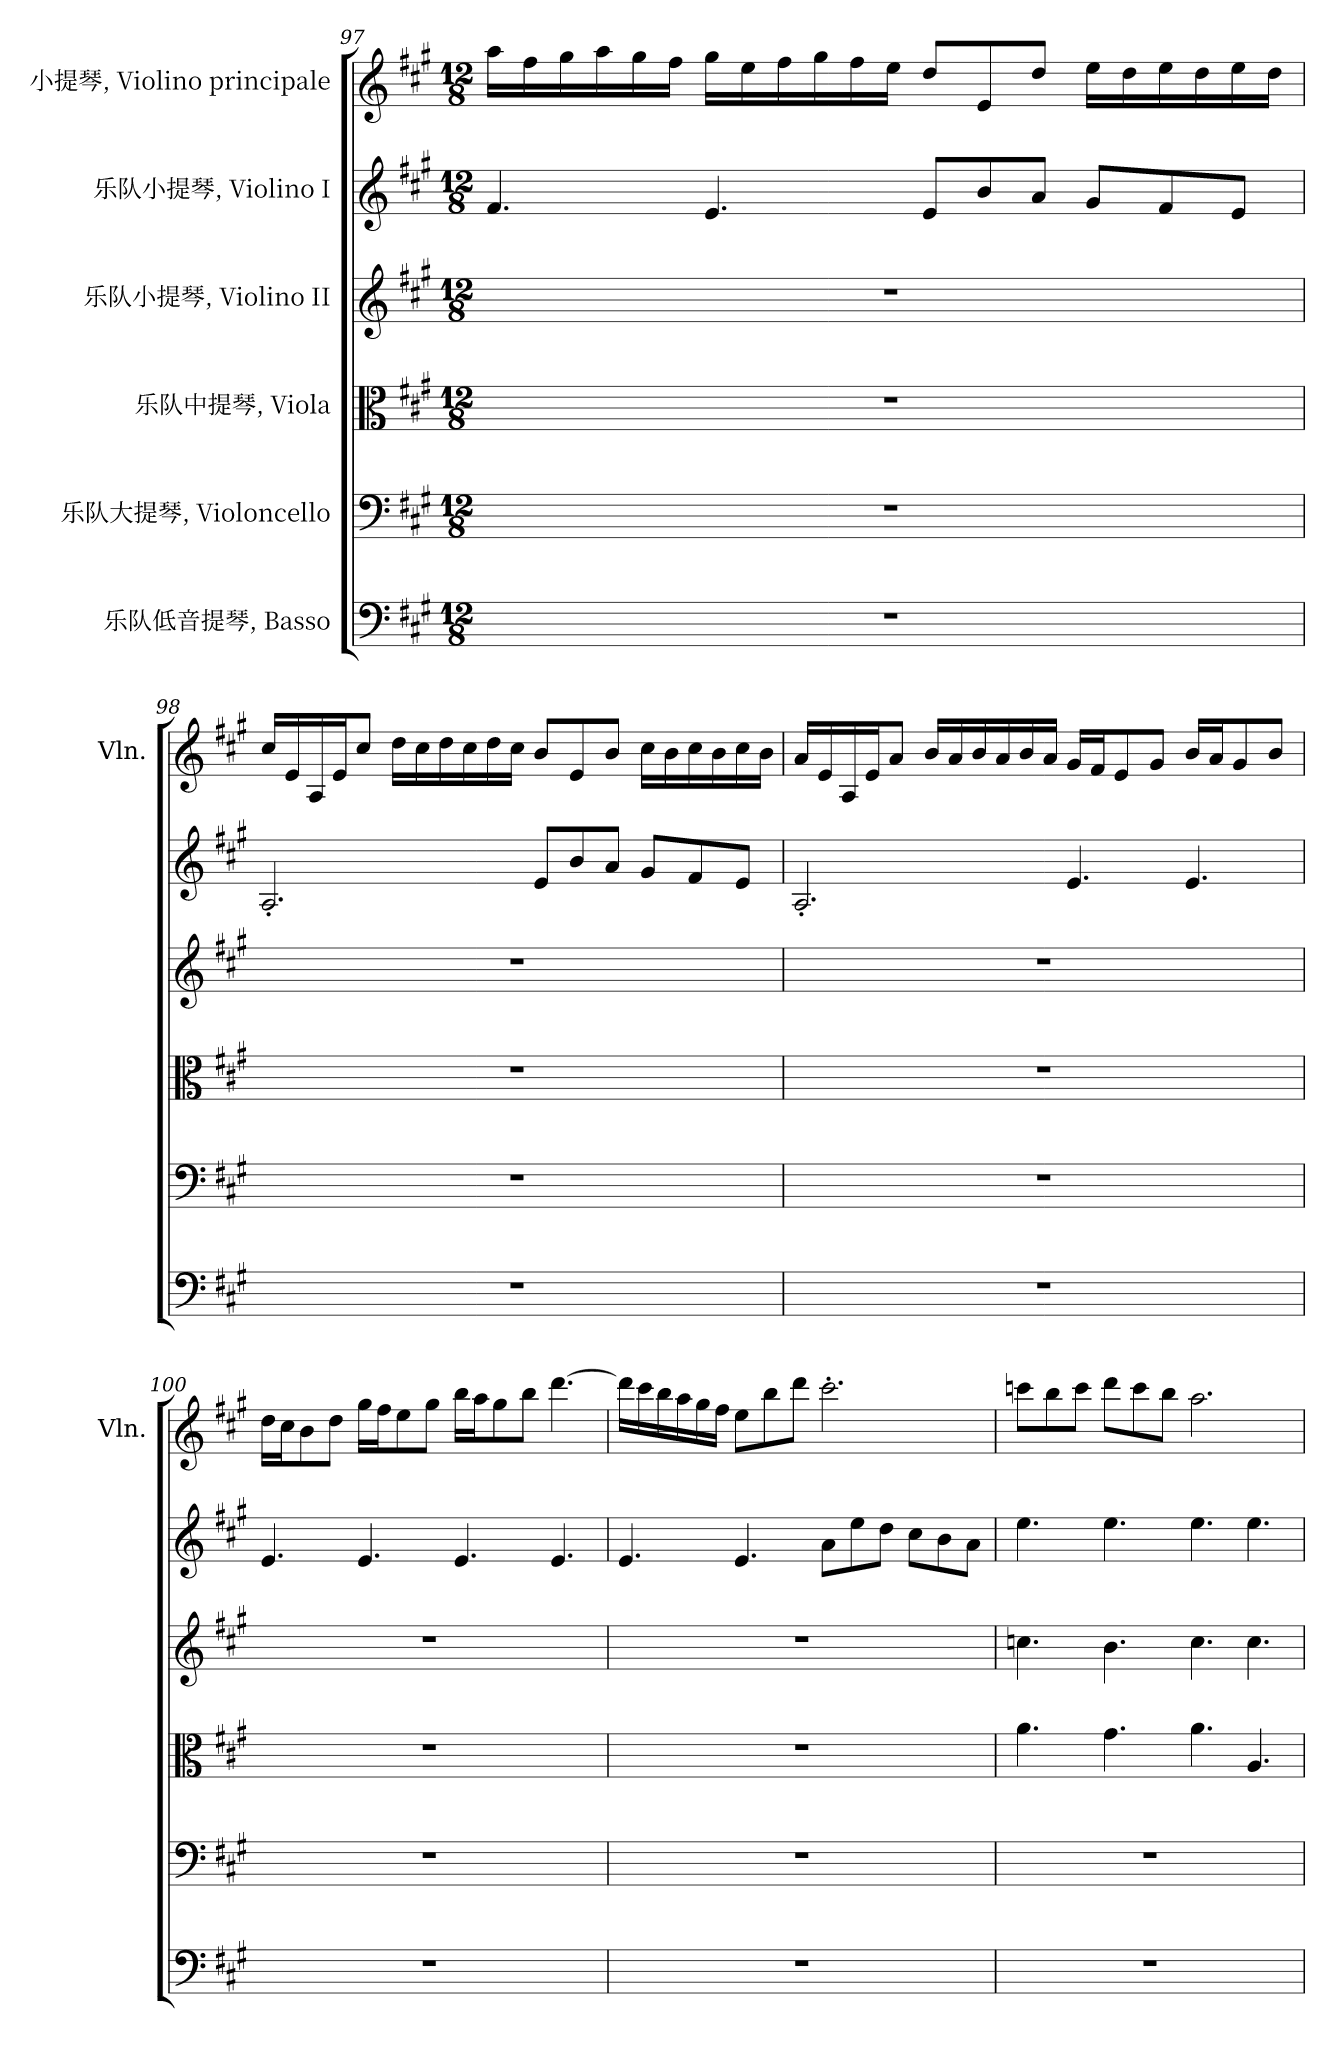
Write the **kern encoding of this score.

**kern	**kern	**kern	**kern	**kern	**kern
*part6	*part5	*part4	*part3	*part2	*part1
*staff6	*staff5	*staff4	*staff3	*staff2	*staff1
*I"乐队低音提琴, Basso	*I"乐队大提琴, Violoncello	*I"乐队中提琴, Viola	*I"乐队小提琴, Violino II	*I"乐队小提琴, Violino I	*I"小提琴, Violino principale
*	*	*	*	*	*I'Vln.
!!LO:LB:g=z
*clefF4	*clefF4	*clefC3	*clefG2	*clefG2	*clefG2
*ITrd7c12	*	*	*	*	*
*k[f#c#g#]	*k[f#c#g#]	*k[f#c#g#]	*k[f#c#g#]	*k[f#c#g#]	*k[f#c#g#]
*M12/8	*M12/8	*M12/8	*M12/8	*M12/8	*M12/8
=97	=97	=97	=97	=97	=97
1.r	1.r	1.r	1.r	4.f#/	16aa\LL
.	.	.	.	.	16ff#\
.	.	.	.	.	16gg#\
.	.	.	.	.	16aa\
.	.	.	.	.	16gg#\
.	.	.	.	.	16ff#\JJ
.	.	.	.	4.e/	16gg#\LL
.	.	.	.	.	16ee\
.	.	.	.	.	16ff#\
.	.	.	.	.	16gg#\
.	.	.	.	.	16ff#\
.	.	.	.	.	16ee\JJ
.	.	.	.	8e/L	8dd/L
.	.	.	.	8b/	8e/
.	.	.	.	8a/J	8dd/J
.	.	.	.	8g#/L	16ee\LL
.	.	.	.	.	16dd\
.	.	.	.	8f#/	16ee\
.	.	.	.	.	16dd\
.	.	.	.	8e/J	16ee\
.	.	.	.	.	16dd\JJ
=98	=98	=98	=98	=98	=98
1.r	1.r	1.r	1.r	2.A'/	16cc#/LL
.	.	.	.	.	16e/
.	.	.	.	.	16A/
.	.	.	.	.	16e/J
.	.	.	.	.	8cc#/J
.	.	.	.	.	16dd\LL
.	.	.	.	.	16cc#\
.	.	.	.	.	16dd\
.	.	.	.	.	16cc#\
.	.	.	.	.	16dd\
.	.	.	.	.	16cc#\JJ
.	.	.	.	8e/L	8b/L
.	.	.	.	8b/	8e/
.	.	.	.	8a/J	8b/J
.	.	.	.	8g#/L	16cc#\LL
.	.	.	.	.	16b\
.	.	.	.	8f#/	16cc#\
.	.	.	.	.	16b\
.	.	.	.	8e/J	16cc#\
.	.	.	.	.	16b\JJ
!!LO:PB:g=z
=99	=99	=99	=99	=99	=99
1.r	1.r	1.r	1.r	2.A'/	16a/LL
.	.	.	.	.	16e/
.	.	.	.	.	16A/
.	.	.	.	.	16e/J
.	.	.	.	.	8a/J
.	.	.	.	.	16b/LL
.	.	.	.	.	16a/
.	.	.	.	.	16b/
.	.	.	.	.	16a/
.	.	.	.	.	16b/
.	.	.	.	.	16a/JJ
.	.	.	.	4.e/	16g#/LL
.	.	.	.	.	16f#/J
.	.	.	.	.	8e/
.	.	.	.	.	8g#/J
.	.	.	.	4.e/	16b/LL
.	.	.	.	.	16a/J
.	.	.	.	.	8g#/
.	.	.	.	.	8b/J
=100	=100	=100	=100	=100	=100
1.r	1.r	1.r	1.r	4.e/	16dd\LL
.	.	.	.	.	16cc#\J
.	.	.	.	.	8b\
.	.	.	.	.	8dd\J
.	.	.	.	4.e/	16gg#\LL
.	.	.	.	.	16ff#\J
.	.	.	.	.	8ee\
.	.	.	.	.	8gg#\J
.	.	.	.	4.e/	16bb\LL
.	.	.	.	.	16aa\J
.	.	.	.	.	8gg#\
.	.	.	.	.	8bb\J
.	.	.	.	4.e/	[4.ddd\
!!LO:LB:g=z
=101	=101	=101	=101	=101	=101
1.r	1.r	1.r	1.r	4.e/	16ddd\LL]
.	.	.	.	.	16ccc#\
.	.	.	.	.	16bb\
.	.	.	.	.	16aa\
.	.	.	.	.	16gg#\
.	.	.	.	.	16ff#\JJ
.	.	.	.	4.e/	8ee\L
.	.	.	.	.	8bb\
.	.	.	.	.	8ddd\J
.	.	.	.	8a\L	2.ccc#'\
.	.	.	.	8ee\	.
.	.	.	.	8dd\J	.
.	.	.	.	8cc#\L	.
.	.	.	.	8b\	.
.	.	.	.	8a\J	.
=102	=102	=102	=102	=102	=102
1.r	1.r	4.a\	4.ccn\	4.ee\	8cccn\L
.	.	.	.	.	8bb\
.	.	.	.	.	8ccc\J
.	.	4.g#\	4.b\	4.ee\	8ddd\L
.	.	.	.	.	8ccc\
.	.	.	.	.	8bb\J
.	.	4.a\	4.cc\	4.ee\	2.aa\
.	.	4.A/	4.cc\	4.ee\	.
=	=	=	=	=	=
*-	*-	*-	*-	*-	*-
